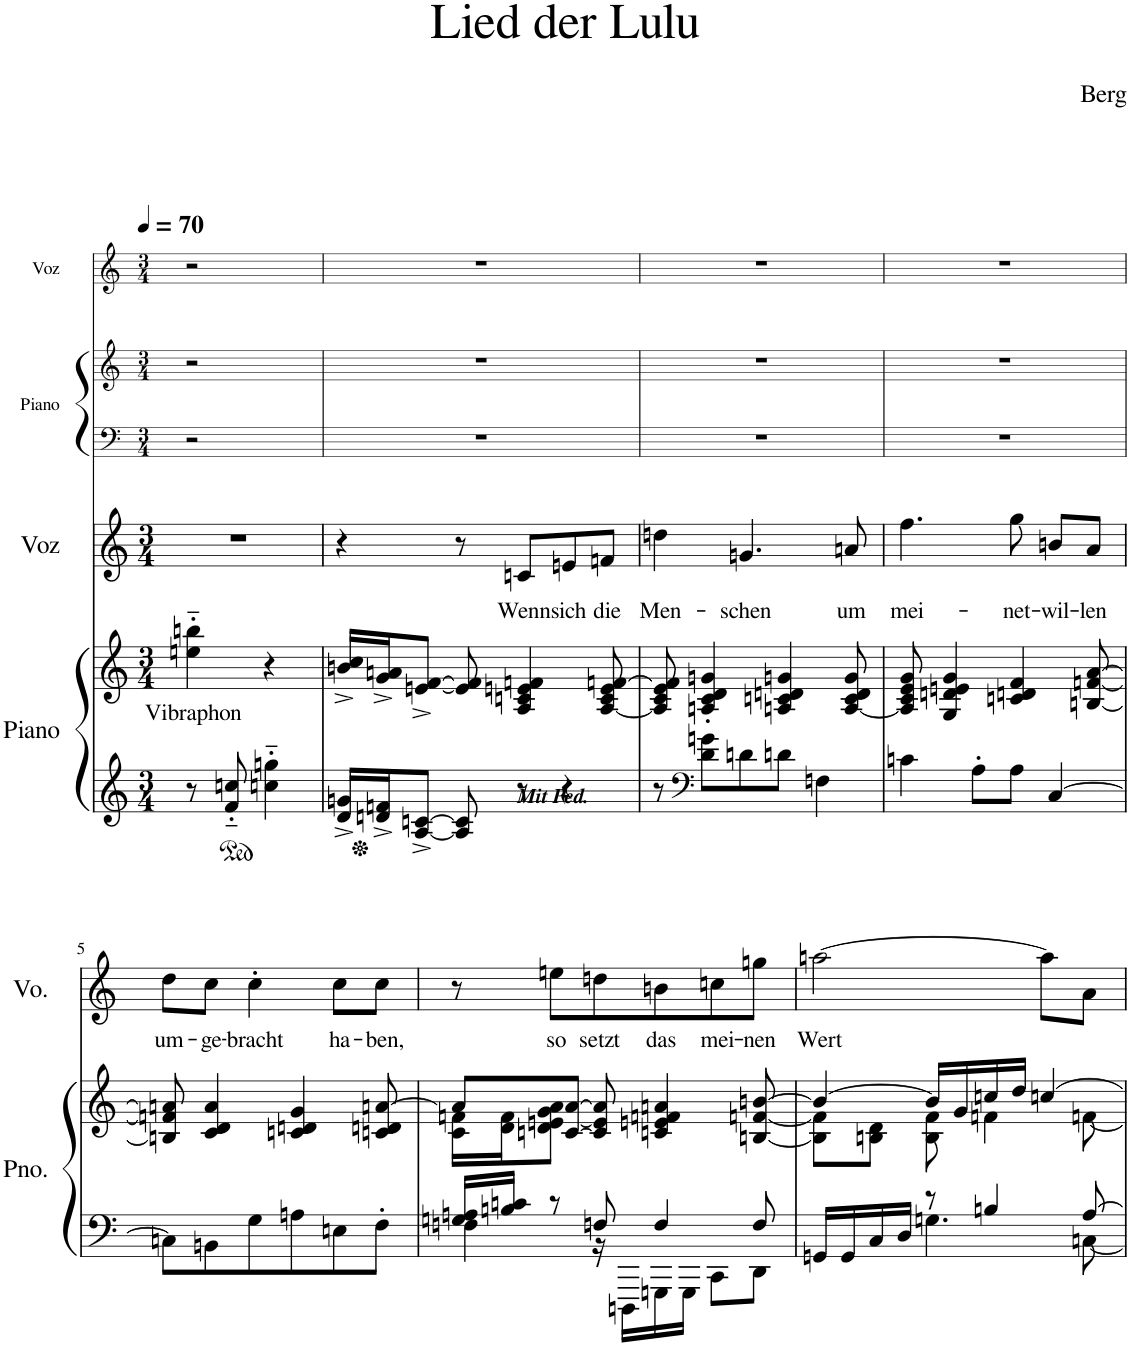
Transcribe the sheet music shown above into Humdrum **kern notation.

**kern	**kern	**text	**kern	**text	**kern	**kern	**kern
*part4	*part4	*part4	*part3	*part3	*part2	*part2	*part1
*staff6	*staff5	*staff5	*staff4	*staff4	*staff3	*staff2	*staff1
*I"Piano	*	*	*I"Voz	*	*I"Piano	*	*I"Voz
*I'Pno.	*	*	*I'Vo.	*	*I'Pno.	*	*I'Vo.
*	*	*	*	*	*stria5	*stria5	*stria5
*clefG2	*clefG2	*	*clefG2	*	*clefF4	*clefG2	*clefG2
*k[]	*k[]	*	*k[]	*	*k[]	*k[]	*k[]
*M3/4	*M3/4	*	*M3/4	*	*M3/4	*M3/4	*M3/4
*MM70	*MM70	*	*MM70	*	*MM70	*MM70	*MM70
=1	=1	=1	=1	=1	=1	=1	=1
!	!	!LO:LY:b	!	!	!	!	!
8r	4een\'~ 4bbn\'~	Vibraphon	2.r	.	2r	2r	2r
8f/'~ 8ccn/'~	.	.	.	.	.	.	.
4ccn\'~ 4ggn\'~	4r	.	.	.	.	.	.
4ryy	4ryy	.	.	.	4ryy	4ryy	4ryy
=2	=2	=2	=2	=2	=2	=2	=2
16d/^ 16gn/^LL	16bn/^ 16cc/^LL	.	4r	.	2.r	2.r	2.r
16dn/^ 16fn/^J	16g/^ 16an/^J	.	.	.	.	.	.
[8A/^ [8cn/^J	[8en/^ [8f/^J	.	.	.	.	.	.
8A/] 8c/]	8e/] 8f/]	.	8r	.	.	.	.
!LO:TX:a:Bi:t=Mit Ped.	!	!	!	!	!	!	!
!	!	!	!	!LO:LY:b	!	!	!
8r	4A/ 4cn/ 4en/ 4fn/	.	8cn/L	Wenn	.	.	.
!	!	!	!	!LO:LY:b	!	!	!
4r	.	.	8en/	sich	.	.	.
!	!	!	!	!LO:LY:b	!	!	!
.	[8A/ 8c/ 8e/ [8fn/	.	8fn/J	die	.	.	.
=3	=3	=3	=3	=3	=3	=3	=3
!	!	!	!	!LO:LY:b	!	!	!
8r	8A/] 8c/ 8e/ 8f/]	.	4ddn\	Men-	2.r	2.r	2.r
*clefF4	*	*	*	*	*	*	*
8d\ 8gn\L	4An/' 4c/' 4d/' 4gn/'	.	.	.	.	.	.
!	!	!	!	!LO:LY:b	!	!	!
8dn\	.	.	4.gn/	-schen	.	.	.
8dn\J	4An/ 4cn/ 4dn/ 4gn/	.	.	.	.	.	.
4Fn\	.	.	.	.	.	.	.
!	!	!	!	!LO:LY:b	!	!	!
.	[8A/ 8c/ 8d/ 8g/	.	8an/	um	.	.	.
=4	=4	=4	=4	=4	=4	=4	=4
!	!	!	!	!LO:LY:b	!	!	!
4cn\	8A/] 8c/ 8e/ 8g/	.	4.ff\	mei-	2.r	2.r	2.r
.	4G/ 4dn/ 4en/ 4g/	.	.	.	.	.	.
8A'\L	.	.	.	.	.	.	.
!	!	!	!	!LO:LY:b	!	!	!
8A\J	4cn/ 4dn/ 4f/	.	8gg\	-net-	.	.	.
!	!	!	!	!LO:LY:b	!	!	!
[4C/	.	.	8bn/L	-wil-	.	.	.
!	!	!	!	!LO:LY:b	!	!	!
.	[8Bn/ [8fn/ [8a/	.	8a/J	-len	.	.	.
!!LO:LB:g=z
=5	=5	=5	=5	=5	=5	=5	=5
!	!	!	!	!LO:LY:b	!	!	!
8Cn\L]	8Bn/] 8fn/] 8an/]	.	8dd\L	um-	2.r	2.r	2.r
!	!	!	!	!LO:LY:b	!	!	!
8BBn\	4c/ 4d/ 4a/	.	8cc\J	-ge-	.	.	.
!	!	!	!	!LO:LY:b	!	!	!
8G\	.	.	4cc'\	-bracht	.	.	.
8An\	4cn/ 4dn/ 4g/	.	.	.	.	.	.
!	!	!	!	!LO:LY:b	!	!	!
8En\	.	.	8cc\L	ha-	.	.	.
!	!	!	!	!LO:LY:b	!	!	!
8F'\J	8cn/ 8dn/ [8an/	.	8cc\J	-ben,	.	.	.
=6	=6	=6	=6	=6	=6	=6	=6
*^	*^	*	*	*	*	*	*
16Gn/ 16An/LL	4Fn\	8a/L]	16c\ 16fn\LL	.	8r	.	2.r	2.r	2.r
16Bn/ 16cn/JJ	.	.	16d\ 16f\J	.	.	.	.	.	.
!	!	!	!	!	!	!LO:LY:b	!	!	!
8r	.	[8cn/ [8a/J	8d\ [8en\ 8g\ 8a\J	.	8een\L	so	.	.	.
!	!	!	!	!	!	!LO:LY:b	!	!	!
8Fn/	16r	8c/] 8e/] 8a/]	2ryy	.	8ddn\	setzt	.	.	.
.	16DDDn\LL	.	.	.	.	.	.	.	.
!	!	!	!	!	!	!LO:LY:b	!	!	!
4F/	16GGGn\	4cn/ 4en/ 4fn/ 4an/	.	.	8bn\	das	.	.	.
.	16GGG\JJ	.	.	.	.	.	.	.	.
!	!	!	!	!	!	!LO:LY:b	!	!	!
.	8CC\L	.	.	.	8ccn\	mei-	.	.	.
!	!	!	!	!	!	!LO:LY:b	!	!	!
8F/	8DD\J	[8Bn/ [8fn/ [8bn/	.	.	8ggn\J	-nen	.	.	.
=7	=7	=7	=7	=7	=7	=7	=7	=7	=7
*	*	*	*^	*	*	*	*	*	*
!	!	!	!	!	!	!	!LO:LY:b	!	!	!
16GGn/LL	4ryy	4b/_	8B\] 8f\]L	8ryy	.	[2aan\	Wert	2.r	2.r	2.r
16GG/	.	.	.	.	.	.	.	.	.	.
*	*	*	*v	*v	*	*	*	*	*	*
16C/	.	.	8Bn\ 8d\J	.	.	.	.	.	.
16D/JJ	.	.	.	.	.	.	.	.	.
8r	4.Gn\	16b/LL]	8B\ 8f\	.	.	.	.	.	.
.	.	16g/	.	.	.	.	.	.	.
4Bn/	.	16ccn/	4fn\	.	.	.	.	.	.
.	.	16dd/JJ	.	.	.	.	.	.	.
.	.	[4ccn/	.	.	8aa\L]	.	.	.	.
*	*	*	*^	*	*	*	*	*	*
[8A/	[8Cn\	.	8ryy	[8fn\	.	8a\J	.	.	.	.
*v	*v	*	*	*	*	*	*	*	*	*
*	*v	*v	*v	*	*	*	*	*	*
=	=	=	=	=	=	=	=
*-	*-	*-	*-	*-	*-	*-	*-
